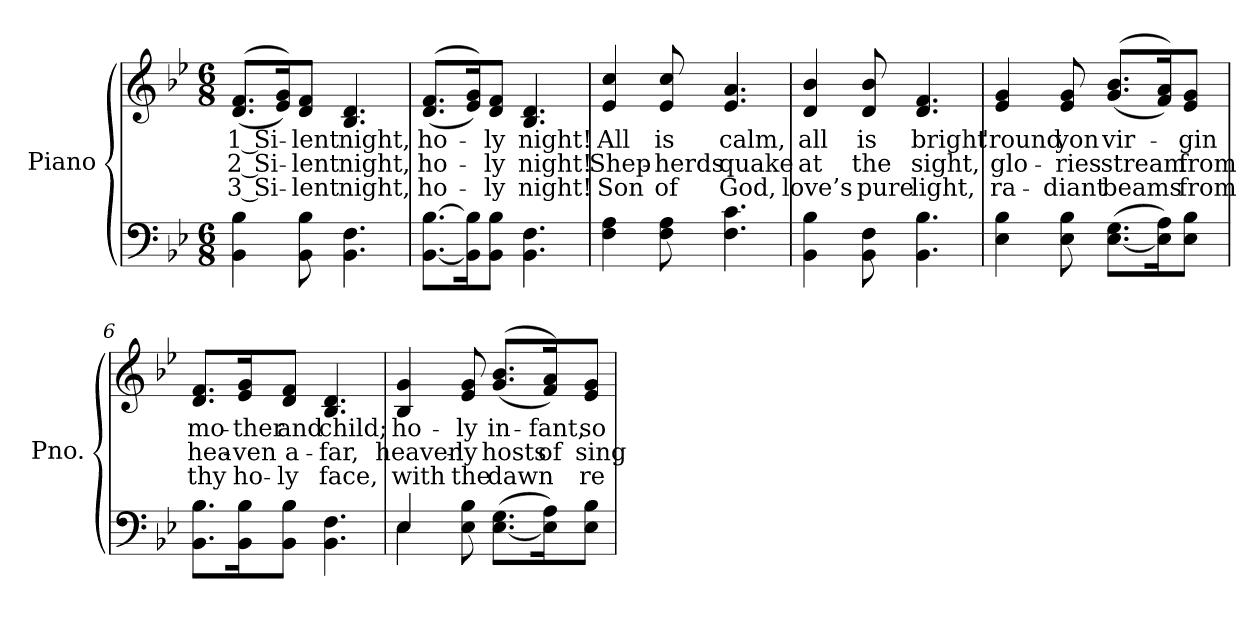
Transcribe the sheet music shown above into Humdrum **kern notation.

**kern	**kern	**text	**text	**text
*part2	*part1	*part1	*part1	*part1
*staff2	*staff1	*staff1	*staff1	*staff1
*I"Piano	*I"Piano	*	*	*
*I'Pno.	*I'Pno.	*	*	*
!!LO:PB:g=z
*clefF4	*clefG2	*	*	*
*k[b-e-]	*k[b-e-]	*	*	*
*B-:	*B-:	*	*	*
*M6/8	*M6/8	*	*	*
=1	=1	=1	=1	=1
!	!	!LO:LY:b:color=#000000	!LO:LY:b:color=#000000	!LO:LY:b:color=#000000
4BB-i\ 4B-i	((8.di/ 8.fi/L	1 Si-	2 Si-	3 Si-
.	16e-i/ 16gi/K))	.	.	.
!	!	!LO:LY:b:color=#000000	!LO:LY:b:color=#000000	!LO:LY:b:color=#000000
8BB-i\ 8B-i	8di/ 8fi/J	-lent	-lent	-lent
!	!	!LO:LY:b:color=#000000	!LO:LY:b:color=#000000	!LO:LY:b:color=#000000
4.BB-i\ 4.Fi	4.B-i/ 4.di	night,	night,	night,
=2	=2	=2	=2	=2
!	!	!LO:LY:b:color=#000000	!LO:LY:b:color=#000000	!LO:LY:b:color=#000000
[8.BB-i\ [8.B-i\L	((8.di/ 8.fi/L	ho-	ho-	ho-
16BB-i]\ 16B-i]\K	16e-i/ 16gi/K))	.	.	.
!	!	!LO:LY:b:color=#000000	!LO:LY:b:color=#000000	!LO:LY:b:color=#000000
8BB-i\ 8B-i\J	8di/ 8fi/J	-ly	-ly	-ly
!	!	!LO:LY:b:color=#000000	!LO:LY:b:color=#000000	!LO:LY:b:color=#000000
4.BB-i\ 4.Fi	4.B-i/ 4.di	night!	night!	night!
=3	=3	=3	=3	=3
!	!	!LO:LY:b:color=#000000	!LO:LY:b:color=#000000	!LO:LY:b:color=#000000
4Fi\ 4Ai	4e-i/ 4cci	All	Shep-	Son
!	!	!LO:LY:b:color=#000000	!LO:LY:b:color=#000000	!LO:LY:b:color=#000000
8Fi\ 8Ai	8e-i/ 8cci	is	-herds	of
!	!	!LO:LY:b:color=#000000	!LO:LY:b:color=#000000	!LO:LY:b:color=#000000
4.Fi\ 4.ci	4.e-i/ 4.ai	calm,	quake	God,
=4	=4	=4	=4	=4
!	!	!LO:LY:b:color=#000000	!LO:LY:b:color=#000000	!LO:LY:b:color=#000000
4BB-i\ 4B-i	4di/ 4b-i	all	at	love’s
!	!	!LO:LY:b:color=#000000	!LO:LY:b:color=#000000	!LO:LY:b:color=#000000
8BB-i\ 8Fi	8di/ 8b-i	is	the	pure
!	!	!LO:LY:b:color=#000000	!LO:LY:b:color=#000000	!LO:LY:b:color=#000000
4.BB-i\ 4.B-i	4.di/ 4.fi	bright	sight,	light,
!!LO:LB:g=z
=5	=5	=5	=5	=5
!	!	!LO:LY:b:color=#000000	!LO:LY:b:color=#000000	!LO:LY:b:color=#000000
4E-i\ 4B-i	4e-i/ 4gi	'round	glo-	ra-
!	!	!LO:LY:b:color=#000000	!LO:LY:b:color=#000000	!LO:LY:b:color=#000000
8E-i\ 8B-i	8e-i/ 8gi	yon	-ries	-diant
!	!	!LO:LY:b:color=#000000	!LO:LY:b:color=#000000	!LO:LY:b:color=#000000
([8.E-i\ 8.Gi\L	((8.gi/ 8.b-i/L	vir-	stream	beams
16E-i]\ 16Ai\K)	16fi/ 16ai/K))	.	.	.
!	!	!LO:LY:b:color=#000000	!LO:LY:b:color=#000000	!LO:LY:b:color=#000000
8E-i\ 8B-i\J	8e-i/ 8gi/J	-gin	from	from
=6	=6	=6	=6	=6
!	!	!LO:LY:b:color=#000000	!LO:LY:b:color=#000000	!LO:LY:b:color=#000000
8.BB-i\ 8.B-i\L	8.di/ 8.fi/L	mo-	hea-	thy
!	!	!LO:LY:b:color=#000000	!LO:LY:b:color=#000000	!LO:LY:b:color=#000000
16BB-i\ 16B-i\K	16e-i/ 16gi/K	-ther	-ven	ho-
!	!	!LO:LY:b:color=#000000	!LO:LY:b:color=#000000	!LO:LY:b:color=#000000
8BB-i\ 8B-i\J	8di/ 8fi/J	and	a-	-ly
!	!	!LO:LY:b:color=#000000	!LO:LY:b:color=#000000	!LO:LY:b:color=#000000
4.BB-i\ 4.Fi	4.B-i/ 4.di	child;	-far,	face,
=7	=7	=7	=7	=7
*^	*	*	*	*
!	!	!	!LO:LY:b:color=#000000	!LO:LY:b:color=#000000	!LO:LY:b:color=#000000
4E-i/	4E-i\	4B-i/ 4gi	ho-	heaven-	with
!	!	!	!LO:LY:b:color=#000000	!LO:LY:b:color=#000000	!LO:LY:b:color=#000000
8E-i\ 8B-i	2ryy	8e-i/ 8gi	-ly	-ly	the
!	!	!	!LO:LY:b:color=#000000	!LO:LY:b:color=#000000	!LO:LY:b:color=#000000
([8.E-i\ 8.Gi\L	.	((8.gi/ 8.b-i/L	in-	hosts	dawn
!	!	!	!LO:LY:b:color=#000000	!LO:LY:b:color=#000000	!
16E-i]\ 16Ai\K)	.	16fi/ 16ai/K))	-fant,	of	.
!	!	!	!LO:LY:b:color=#000000	!LO:LY:b:color=#000000	!LO:LY:b:color=#000000
8E-i\ 8B-i\J	.	8e-i/ 8gi/J	so	sing	re-
*v	*v	*	*	*	*
=	=	=	=	=
*-	*-	*-	*-	*-
